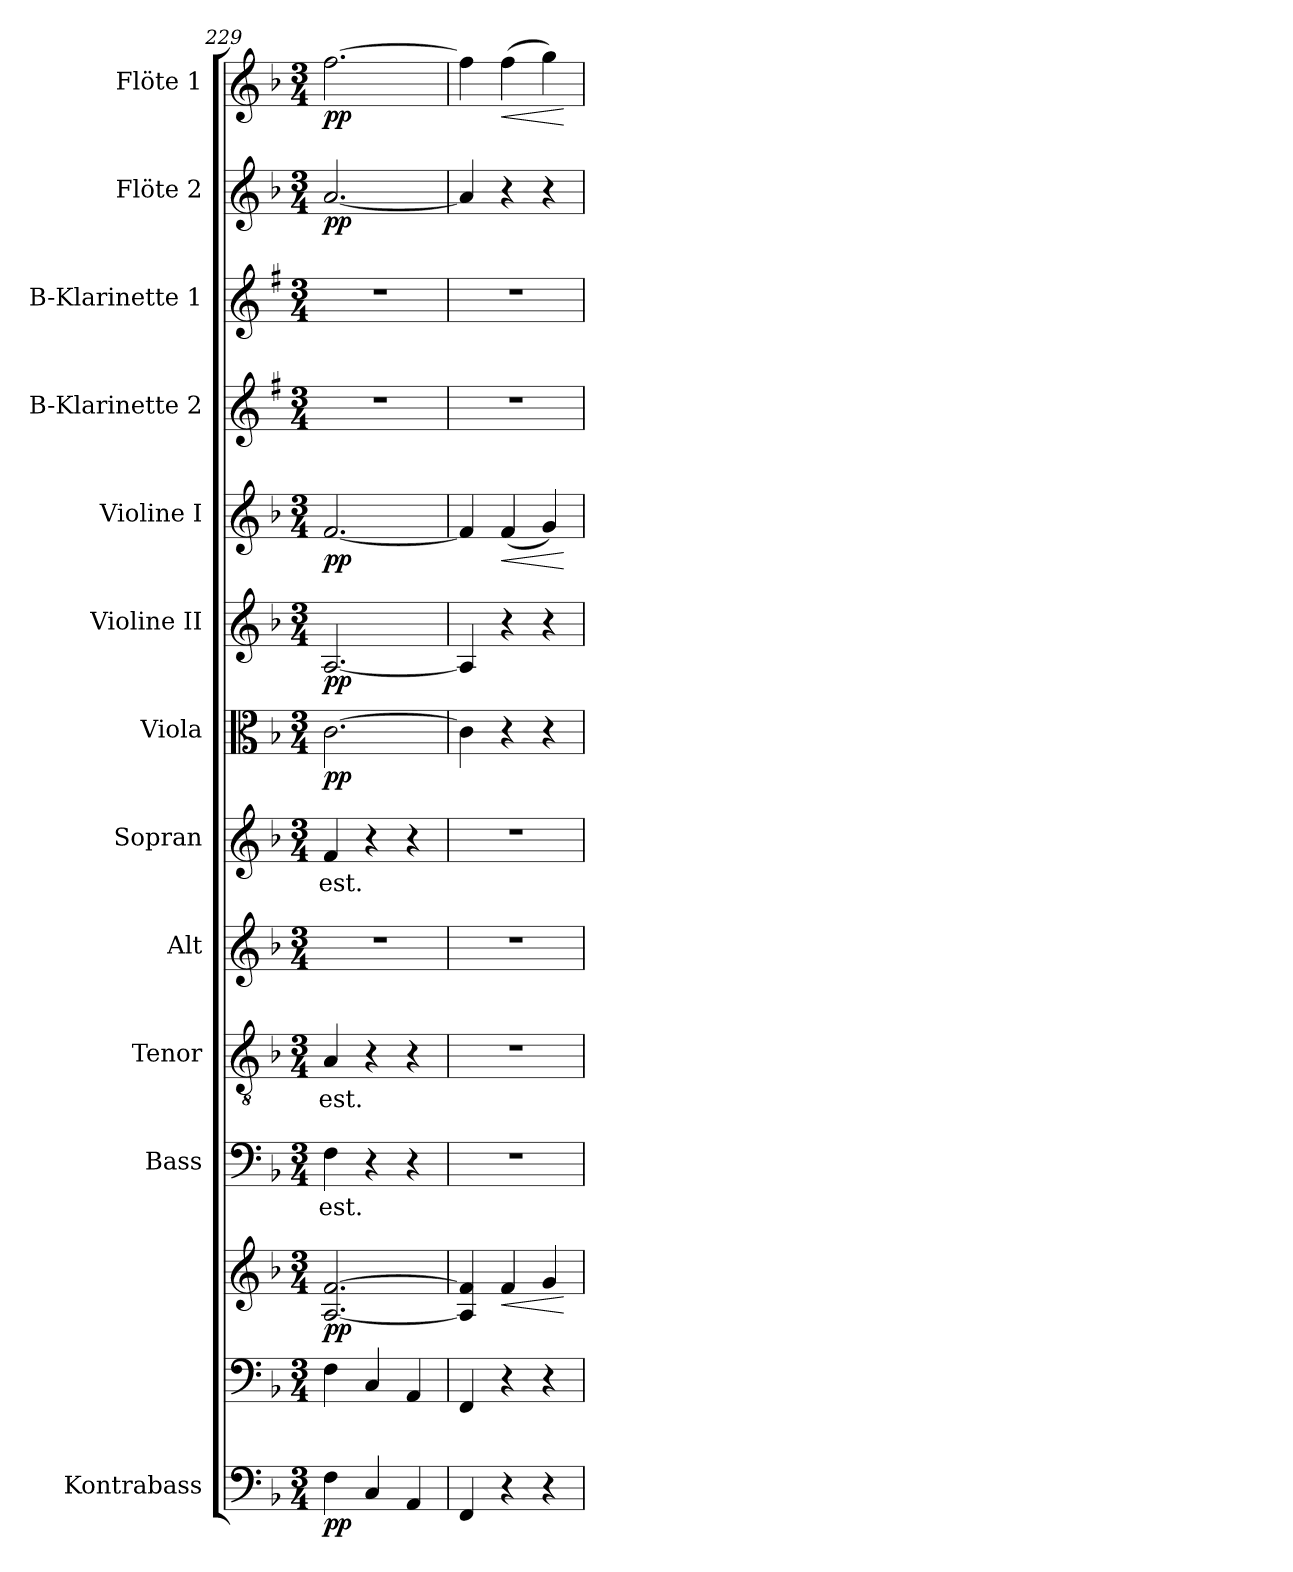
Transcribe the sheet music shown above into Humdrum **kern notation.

**kern	**dynam	**kern	**kern	**dynam	**kern	**text	**kern	**text	**kern	**kern	**text	**kern	**dynam	**kern	**dynam	**kern	**dynam	**kern	**kern	**kern	**dynam	**kern	**dynam
*part13	*part13	*part12	*part12	*part12	*part11	*part11	*part10	*part10	*part9	*part8	*part8	*part7	*part7	*part6	*part6	*part5	*part5	*part4	*part3	*part2	*part2	*part1	*part1
*staff14	*staff14	*staff13	*staff12	*staff12/13	*staff11	*staff11	*staff10	*staff10	*staff9	*staff8	*staff8	*staff7	*staff7	*staff6	*staff6	*staff5	*staff5	*staff4	*staff3	*staff2	*staff2	*staff1	*staff1
*I"Kontrabass	*	*	*	*	*I"Bass	*	*I"Tenor	*	*I"Alt	*I"Sopran	*	*I"Viola	*	*I"Violine II	*	*I"Violine I	*	*I"B-Klarinette 2	*I"B-Klarinette 1	*I"Flöte 2	*	*I"Flöte 1	*
*I'Kb.	*	*	*	*	*I'B.	*	*I'T.	*	*I'A.	*I'S.	*	*I'Vla.	*	*I'Vl. II	*	*I'Vl. I	*	*I'B Kl. 2	*I'B Kl. 1	*I'Fl. 2	*	*I'Fl. 1	*
*clefF4	*	*clefF4	*clefG2	*	*clefF4	*	*clefGv2	*	*clefG2	*clefG2	*	*clefC3	*	*clefG2	*	*clefG2	*	*clefG2	*clefG2	*clefG2	*	*clefG2	*
*ITrd7c12	*	*	*	*	*	*	*	*	*	*	*	*	*	*	*	*	*	*ITrd1c2	*ITrd1c2	*	*	*	*
*k[b-]	*	*k[b-]	*k[b-]	*	*k[b-]	*	*k[b-]	*	*k[b-]	*k[b-]	*	*k[b-]	*	*k[b-]	*	*k[b-]	*	*k[b-]	*k[b-]	*k[b-]	*	*k[b-]	*
*F:	*	*F:	*F:	*	*F:	*	*F:	*	*F:	*F:	*	*F:	*	*F:	*	*F:	*	*F:	*F:	*F:	*	*F:	*
*M3/4	*	*M3/4	*M3/4	*	*M3/4	*	*M3/4	*	*M3/4	*M3/4	*	*M3/4	*	*M3/4	*	*M3/4	*	*M3/4	*M3/4	*M3/4	*	*M3/4	*
=229	=229	=229	=229	=229	=229	=229	=229	=229	=229	=229	=229	=229	=229	=229	=229	=229	=229	=229	=229	=229	=229	=229	=229
!	!LO:DY:b	!	!	!LO:DY:b	!	!LO:LY:b	!	!LO:LY:b	!	!	!LO:LY:b	!	!LO:DY:b	!	!LO:DY:b	!	!LO:DY:b	!	!	!	!LO:DY:b	!	!LO:DY:b
4FF\	pp	4F\	[2.A/ [2.f/	pp	4F\	est.	4A/	est.	2.r	4f/	est.	[2.c\	pp	[2.A/	pp	[2.f/	pp	2.r	2.r	[2.a/	pp	[2.ff\	pp
4CC/	.	4C/	.	.	4r	.	4r	.	.	4r	.	.	.	.	.	.	.	.	.	.	.	.	.
4AAA/	.	4AA/	.	.	4r	.	4r	.	.	4r	.	.	.	.	.	.	.	.	.	.	.	.	.
=230	=230	=230	=230	=230	=230	=230	=230	=230	=230	=230	=230	=230	=230	=230	=230	=230	=230	=230	=230	=230	=230	=230	=230
4FFF/	.	4FF/	4A/] 4f/]	.	2.r	.	2.r	.	2.r	2.r	.	4c\]	.	4A/]	.	4f/]	.	2.r	2.r	4a/]	.	4ff\]	.
!	!	!	!	!LO:HP:b	!	!	!	!	!	!	!	!	!	!	!	!	!LO:HP:b	!	!	!	!	!	!LO:HP:b
4r	.	4r	4f/	<	.	.	.	.	.	.	.	4r	.	4r	.	(<4f/	<	.	.	4r	.	(>4ff\	<
4r	.	4r	4g/	.	.	.	.	.	.	.	.	4r	.	4r	.	4g/)	.	.	.	4r	.	4gg\)	.
.	.	.	.	[	.	.	.	.	.	.	.	.	.	.	.	.	[	.	.	.	.	.	[
=	=	=	=	=	=	=	=	=	=	=	=	=	=	=	=	=	=	=	=	=	=	=	=
*-	*-	*-	*-	*-	*-	*-	*-	*-	*-	*-	*-	*-	*-	*-	*-	*-	*-	*-	*-	*-	*-	*-	*-
